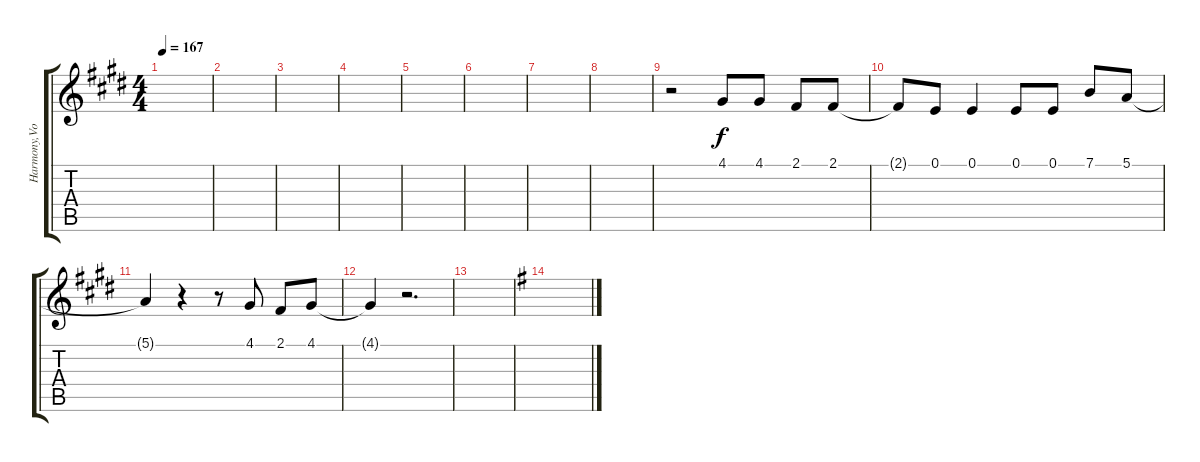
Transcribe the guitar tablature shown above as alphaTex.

\track ("Harmony,Vo" "Harmony,Vo") {instrument clavinet}
\staff {score tabs}
\tuning (E4 B3 G3 D3 A2 E2) {hide}
\ts (4 4)
\tempo 167
\clef g2
\ks c#minor
|
|
|
|
|
|
|
|
r.2 4.1.8 4.1.8 2.1.8 2.1.8 |
2.1{t}.8 0.1.8 0.1.4 0.1.8 0.1.8 7.1.8 5.1.8 |
5.1{t}.4 r.4 r.8 4.1.8 2.1.8 4.1.8 |
4.1{t}.4 r.2{d} |
|
\ks eminor
